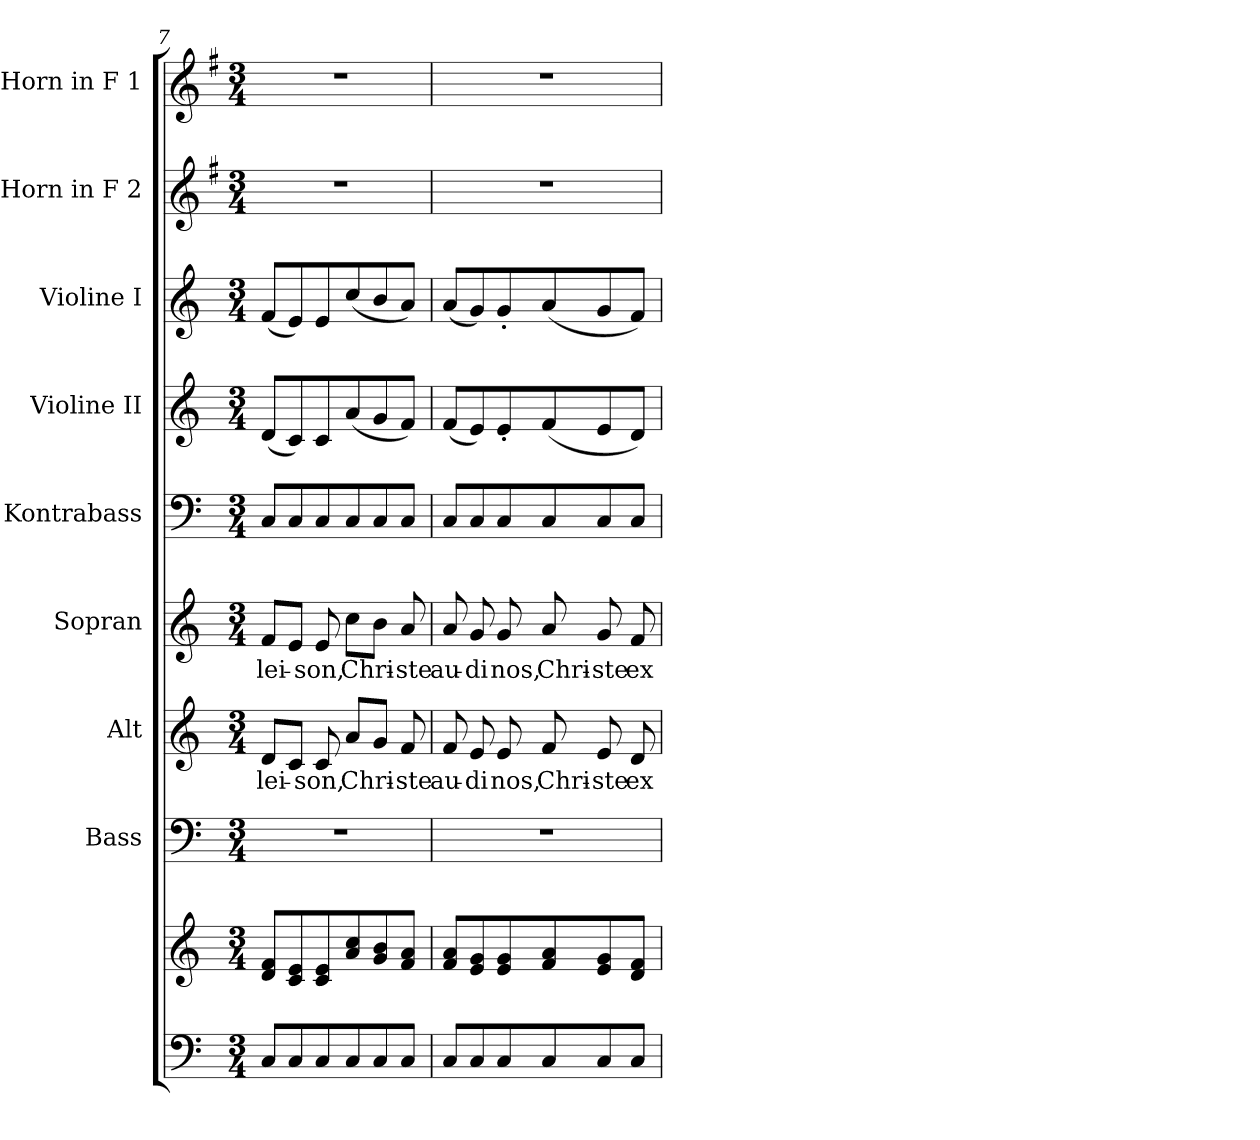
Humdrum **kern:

**kern	**kern	**kern	**kern	**text	**kern	**text	**kern	**kern	**kern	**kern	**kern
*part9	*part9	*part8	*part7	*part7	*part6	*part6	*part5	*part4	*part3	*part2	*part1
*staff10	*staff9	*staff8	*staff7	*staff7	*staff6	*staff6	*staff5	*staff4	*staff3	*staff2	*staff1
*	*	*I"Bass	*I"Alt	*	*I"Sopran	*	*I"Kontrabass	*I"Violine II	*I"Violine I	*I"Horn in F 2	*I"Horn in F 1
*	*	*I'B.	*I'A.	*	*I'S.	*	*I'Kb.	*I'Vl. II	*I'Vl. I	*I'Hrn. 2	*I'Hrn. 1
*clefF4	*clefG2	*clefF4	*clefG2	*	*clefG2	*	*clefF4	*clefG2	*clefG2	*clefG2	*clefG2
*	*	*	*	*	*	*	*ITrd7c12	*	*	*ITrd4c7	*ITrd4c7
*k[]	*k[]	*k[]	*k[]	*	*k[]	*	*k[]	*k[]	*k[]	*k[]	*k[]
*C:	*C:	*C:	*C:	*	*C:	*	*C:	*C:	*C:	*C:	*C:
*M3/4	*M3/4	*M3/4	*M3/4	*	*M3/4	*	*M3/4	*M3/4	*M3/4	*M3/4	*M3/4
=7	=7	=7	=7	=7	=7	=7	=7	=7	=7	=7	=7
!	!	!	!	!LO:LY:b	!	!LO:LY:b	!	!	!	!	!
8C/L	8d/ 8f/L	2.r	8d/L	-lei-	8f/L	-lei-	8CC/L	(<8d/L	(<8f/L	2.r	2.r
8C/	8c/ 8e/	.	8c/J	.	8e/J	.	8CC/	8c/)	8e/)	.	.
!	!	!	!	!LO:LY:b	!	!LO:LY:b	!	!	!	!	!
8C/	8c/ 8e/	.	8c/	-son,	8e/	-son,	8CC/	8c/	8e/	.	.
!	!	!	!	!LO:LY:b	!	!LO:LY:b	!	!	!	!	!
8C/	8a/ 8cc/	.	8a/L	Chri-	8cc\L	Chri-	8CC/	(<8a/	(<8cc/	.	.
8C/	8g/ 8b/	.	8g/J	.	8b\J	.	8CC/	8g/	8b/	.	.
!	!	!	!	!LO:LY:b	!	!LO:LY:b	!	!	!	!	!
8C/J	8f/ 8a/J	.	8f/	-ste	8a/	-ste	8CC/J	8f/J)	8a/J)	.	.
=8	=8	=8	=8	=8	=8	=8	=8	=8	=8	=8	=8
!	!	!	!	!LO:LY:b	!	!LO:LY:b	!	!	!	!	!
8C/L	8f/ 8a/L	2.r	8f/	au-	8a/	au-	8CC/L	(<8f/L	(<8a/L	2.r	2.r
!	!	!	!	!LO:LY:b	!	!LO:LY:b	!	!	!	!	!
8C/	8e/ 8g/	.	8e/	-di	8g/	-di	8CC/	8e/)	8g/)	.	.
!	!	!	!	!LO:LY:b	!	!LO:LY:b	!	!	!	!	!
8C/	8e/ 8g/	.	8e/	nos,	8g/	nos,	8CC/	8e'</	8g'</	.	.
!	!	!	!	!LO:LY:b	!	!LO:LY:b	!	!	!	!	!
8C/	8f/ 8a/	.	8f/	Chri-	8a/	Chri-	8CC/	(<8f/	(<8a/	.	.
!	!	!	!	!LO:LY:b	!	!LO:LY:b	!	!	!	!	!
8C/	8e/ 8g/	.	8e/	-ste	8g/	-ste	8CC/	8e/	8g/	.	.
!	!	!	!	!LO:LY:b	!	!LO:LY:b	!	!	!	!	!
8C/J	8d/ 8f/J	.	8d/	ex-	8f/	ex-	8CC/J	8d/J)	8f/J)	.	.
=	=	=	=	=	=	=	=	=	=	=	=
*-	*-	*-	*-	*-	*-	*-	*-	*-	*-	*-	*-
